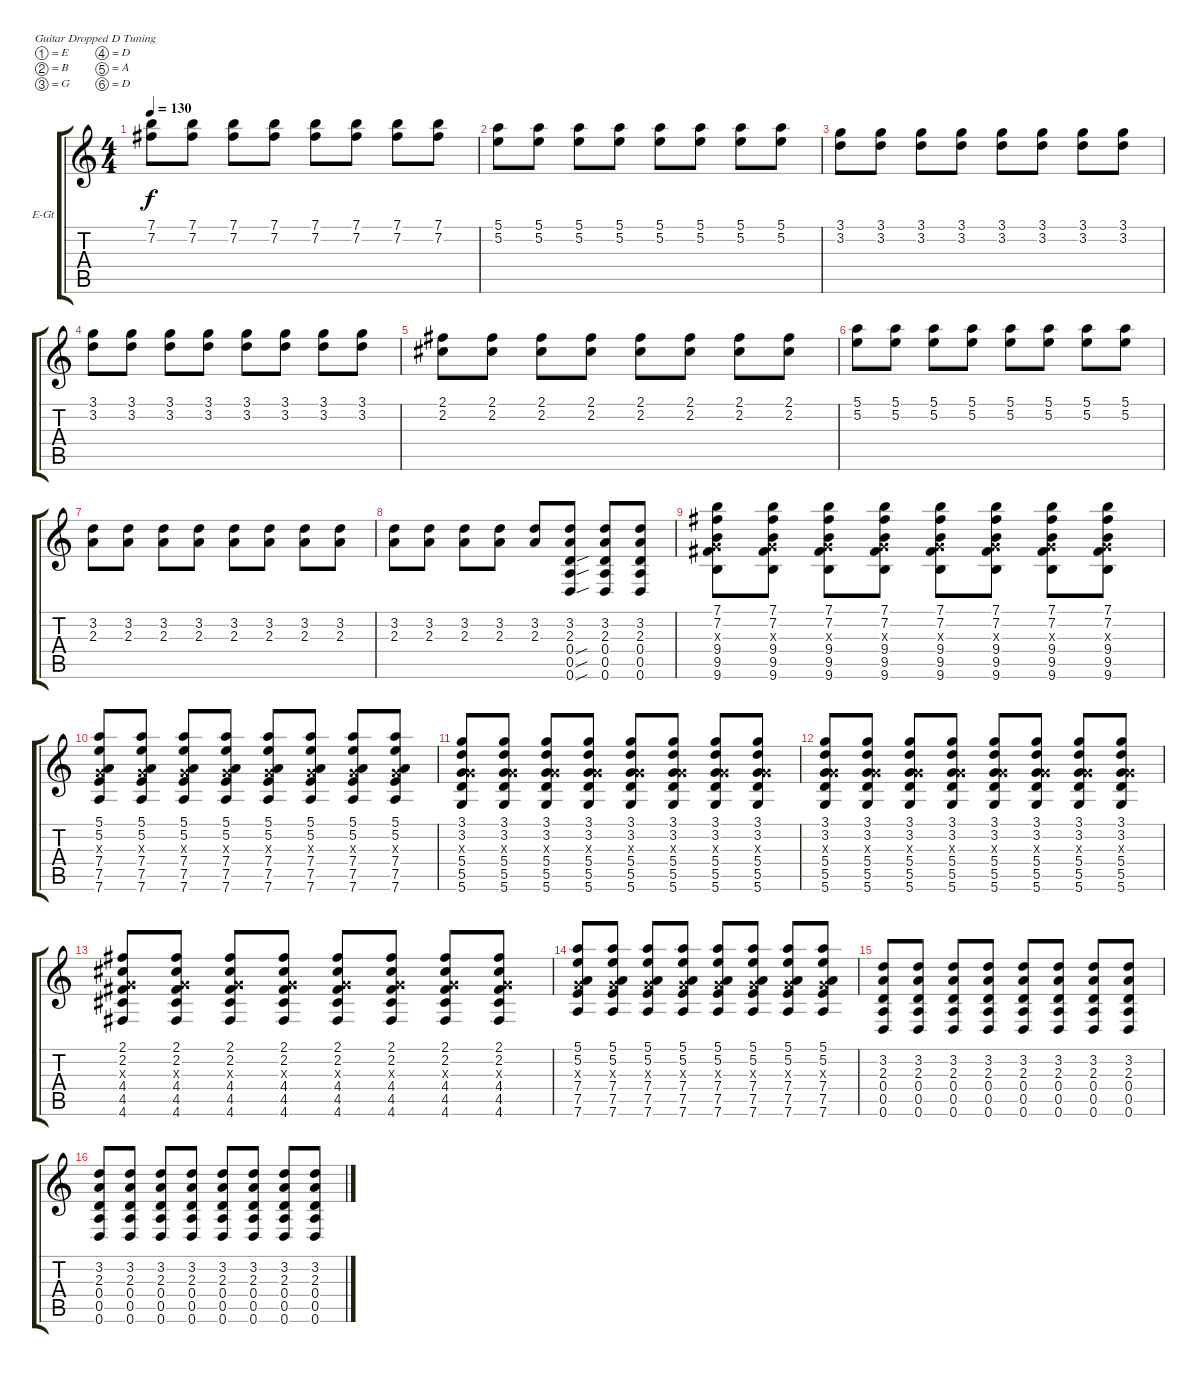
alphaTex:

\bracketExtendMode groupsimilarinstruments
\firstSystemTrackNameOrientation horizontal
\otherSystemsTrackNameOrientation horizontal
\track ("Guitar" "E-Gt") {instrument overdrivenguitar}
\staff {score tabs}
\tuning (E4 B3 G3 D3 A2 D2)
\ts (4 4)
\tempo 130
\clef g2
\ks c
(7.1 7.2).8{dy f} (7.1 7.2).8 (7.1 7.2).8 (7.1 7.2).8 (7.1 7.2).8 (7.1 7.2).8 (7.1 7.2).8 (7.1 7.2).8 |
(5.1 5.2).8 (5.1 5.2).8 (5.1 5.2).8 (5.1 5.2).8 (5.1 5.2).8 (5.1 5.2).8 (5.1 5.2).8 (5.1 5.2).8 |
(3.1 3.2).8 (3.1 3.2).8 (3.1 3.2).8 (3.1 3.2).8 (3.1 3.2).8 (3.1 3.2).8 (3.1 3.2).8 (3.1 3.2).8 |
(3.1 3.2).8 (3.1 3.2).8 (3.1 3.2).8 (3.1 3.2).8 (3.1 3.2).8 (3.1 3.2).8 (3.1 3.2).8 (3.1 3.2).8 |
(2.1 2.2).8 (2.1 2.2).8 (2.1 2.2).8 (2.1 2.2).8 (2.1 2.2).8 (2.1 2.2).8 (2.1 2.2).8 (2.1 2.2).8 |
(5.1 5.2).8 (5.1 5.2).8 (5.1 5.2).8 (5.1 5.2).8 (5.1 5.2).8 (5.1 5.2).8 (5.1 5.2).8 (5.1 5.2).8 |
(3.2 2.3).8 (3.2 2.3).8 (3.2 2.3).8 (3.2 2.3).8 (3.2 2.3).8 (3.2 2.3).8 (3.2 2.3).8 (3.2 2.3).8 |
(3.2 2.3).8 (3.2 2.3).8 (3.2 2.3).8 (3.2 2.3).8 (3.2 2.3).8 (3.2 2.3 0.6{sou} 0.5{sou} 0.4{sou}).8 (3.2 2.3 0.6 0.5 0.4).8 (3.2 2.3 0.6 0.5 0.4).8 |
(7.1 7.2 9.4 9.5 9.6 0.3{x}).8 (7.1 7.2 9.4 9.5 9.6 0.3{x}).8 (7.1 7.2 9.4 9.5 9.6 0.3{x}).8 (7.1 7.2 9.4 9.5 9.6 0.3{x}).8 (7.1 7.2 9.4 9.5 9.6 0.3{x}).8 (7.1 7.2 9.4 9.5 9.6 0.3{x}).8 (7.1 7.2 9.4 9.5 9.6 0.3{x}).8 (7.1 7.2 9.4 9.5 9.6 0.3{x}).8 |
(7.4 7.5 7.6 5.2 5.1 0.3{x}).8 (7.4 7.5 7.6 5.1 5.2 0.3{x}).8 (7.4 7.5 7.6 5.1 5.2 0.3{x}).8 (7.4 7.5 7.6 5.1 5.2 0.3{x}).8 (7.4 7.5 7.6 5.1 5.2 0.3{x}).8 (7.4 7.5 7.6 5.1 5.2 0.3{x}).8 (7.4 7.5 7.6 5.1 5.2 0.3{x}).8 (7.4 7.5 7.6 5.2 5.1 0.3{x}).8 |
(5.4 5.5 5.6 3.1 3.2 0.3{x}).8 (5.4 5.5 5.6 3.1 3.2 0.3{x}).8 (5.4 5.5 5.6 3.1 3.2 0.3{x}).8 (5.4 5.5 5.6 3.1 3.2 0.3{x}).8 (5.4 5.5 5.6 3.1 3.2 0.3{x}).8 (5.4 5.5 5.6 3.1 3.2 0.3{x}).8 (5.4 5.5 5.6 3.1 3.2 0.3{x}).8 (5.4 5.5 5.6 3.1 3.2 0.3{x}).8 |
(5.4 5.5 5.6 0.3{x} 3.1 3.2).8 (5.4 5.5 5.6 0.3{x} 3.1 3.2).8 (5.4 5.5 5.6 0.3{x} 3.1 3.2).8 (5.4 5.5 5.6 0.3{x} 3.1 3.2).8 (5.4 5.5 5.6 0.3{x} 3.1 3.2).8 (5.4 5.5 5.6 0.3{x} 3.1 3.2).8 (5.4 5.5 5.6 0.3{x} 3.1 3.2).8 (5.4 5.5 5.6 0.3{x} 3.2 3.1).8 |
(4.4 4.5 4.6 0.3{x} 2.1 2.2).8 (4.4 4.5 4.6 0.3{x} 2.1 2.2).8 (4.4 4.5 4.6 0.3{x} 2.1 2.2).8 (4.4 4.5 4.6 0.3{x} 2.1 2.2).8 (4.4 4.5 4.6 0.3{x} 2.1 2.2).8 (4.4 4.5 4.6 0.3{x} 2.1 2.2).8 (4.4 4.5 4.6 0.3{x} 2.1 2.2).8 (4.4 4.5 4.6 0.3{x} 2.1 2.2).8 |
(7.4 7.5 7.6 0.3{x} 5.1 5.2).8 (7.4 7.5 7.6 0.3{x} 5.1 5.2).8 (7.4 7.5 7.6 0.3{x} 5.1 5.2).8 (7.4 7.5 7.6 0.3{x} 5.1 5.2).8 (7.4 7.5 7.6 0.3{x} 5.1 5.2).8 (7.4 7.5 7.6 0.3{x} 5.1 5.2).8 (7.4 7.5 7.6 0.3{x} 5.2 5.1).8 (7.4 7.5 7.6 0.3{x} 5.2 5.1).8 |
(0.4 0.5 0.6 2.3 3.2).8 (0.4 0.5 0.6 2.3 3.2).8 (0.4 0.5 0.6 2.3 3.2).8 (0.4 0.5 0.6 2.3 3.2).8 (0.4 0.5 0.6 2.3 3.2).8 (0.4 0.5 0.6 2.3 3.2).8 (0.4 0.5 0.6 2.3 3.2).8 (0.4 0.5 0.6 2.3 3.2).8 |
(0.4 0.5 0.6 2.3 3.2).8 (0.4 0.5 0.6 2.3 3.2).8 (0.4 0.5 0.6 2.3 3.2).8 (0.4 0.5 0.6 2.3 3.2).8 (0.4 0.5 0.6 2.3 3.2).8 (0.4 0.5 0.6 2.3 3.2).8 (0.4 0.5 0.6 2.3 3.2).8 (0.4 0.5 0.6 2.3 3.2).8
